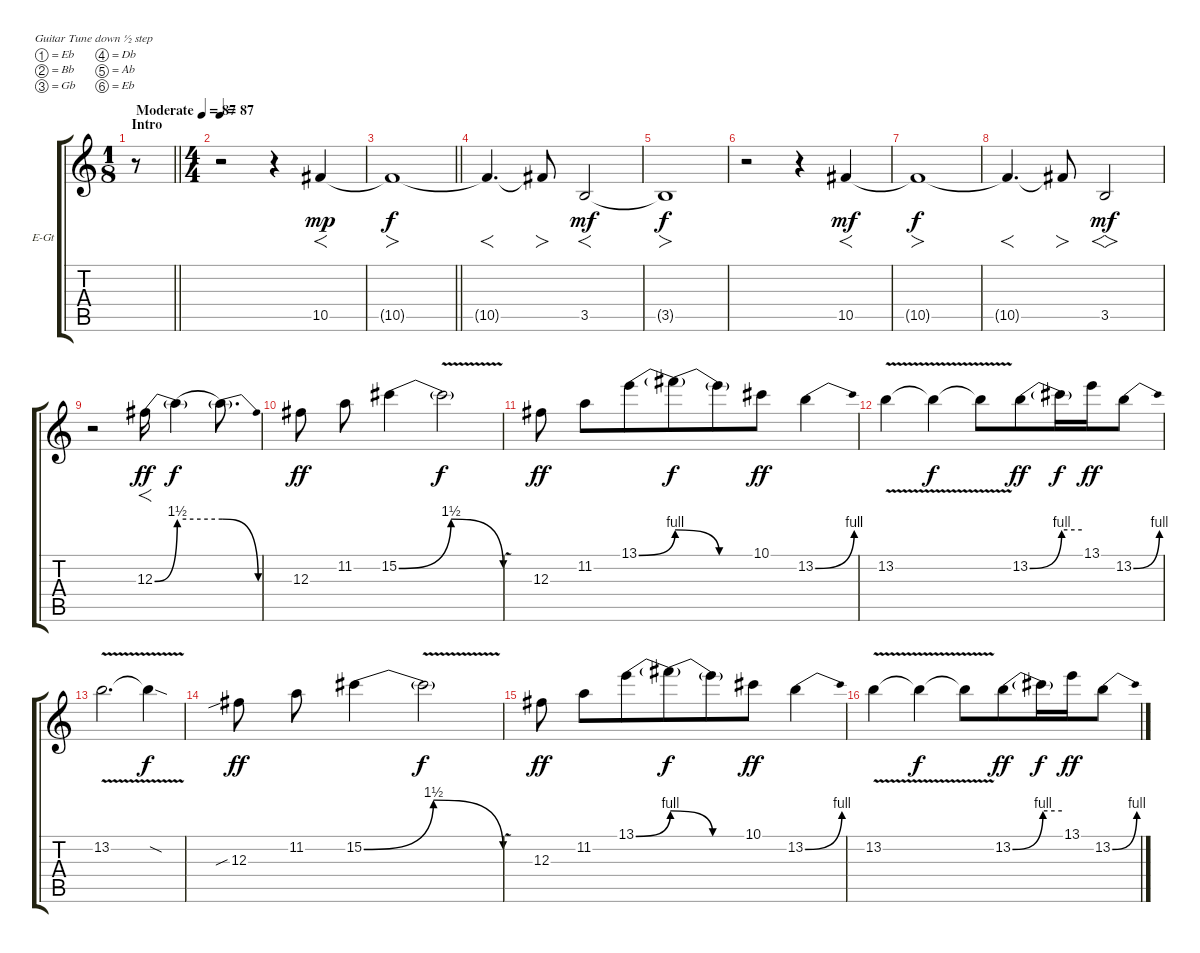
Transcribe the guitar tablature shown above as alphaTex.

\bracketExtendMode groupsimilarinstruments
\firstSystemTrackNameOrientation horizontal
\otherSystemsTrackNameOrientation horizontal
\track ("Slash (Lead Guitar)" "E-Gt") {instrument overdrivenguitar}
\staff {score tabs}
\tuning (Eb4 Bb3 Gb3 Db3 Ab2 Eb2)
\ts (1 8)
\beaming (8 1)
\section ("" "Intro")
\tempo (87 "Moderate")
\clef g2
\barLineRight lightlight
\ks c
r.8{dy mp instrument overdrivenguitar} |
\ts (4 4)
\beaming (8 1 7)
\section ("" "")
\tempo 87
r.2 r.4 10.5.4{f} |
\barLineRight lightlight
10.5{t}.1{fo dy f} |
\section ("" "")
10.5{t}.4{f d} 10.5{t}.8{fo} 3.5.2{f dy mf} |
3.5{t}.1{fo dy f} |
r.2 r.4 10.5.4{f dy mf} |
10.5{t}.1{fo dy f} |
10.5{t}.4{f d} 10.5{t}.8{fo} 3.5.2{vs dy mf} |
r.2 12.3{be (bend 0 0 60 6)}.16{f dy ff} 12.3{be (hold 0 6 60 6) t}.4{dy f} 12.3{be (release 0 6 60 0) t}.8{d} |
12.3.8{dy ff} 11.2.8 15.2{be (bendrelease 0 0 18.599999999999998 6 33 6 50.4 0)}.4 15.2{v t}.2{dy f} |
12.3.8{dy ff} 11.2.8 13.1{be (bend 0 0 60 4)}.8 13.1{be (release 0 4 29.4 0) t}.8{dy f} 13.1{be (hold 0 0 60 0) t}.8 10.1.8{dy ff} 13.2{be (bend 0 0 60 4)}.4 |
13.2{v}.4 13.2{v t}.4{dy f} 13.2{v t}.8 13.2{be (bend 0 0 60 4)}.8{dy ff} 13.2{be (hold 0 4 60 4) t}.16{dy f} 13.1.16{dy ff} 13.2{be (bend 0 0 60 4)}.8 |
13.2{v}.2{d} 13.2{v sod t}.4{dy f} |
12.3{sib}.8{dy ff} 11.2.8 15.2{be (bendrelease 0 0 16.2 6 16.2 6 45.6 0)}.4 15.2{v t}.2{dy f} |
12.3.8{dy ff} 11.2.8 13.1{be (bend 0 0 29.4 4)}.8 13.1{be (release 0 4 36 0) t}.8{dy f} 13.1{be (hold 0 0 60 0) t}.8 10.1.8{dy ff} 13.2{be (bend 0 0 60 4)}.4 |
13.2{v}.4 13.2{v t}.4{dy f} 13.2{v t}.8 13.2{be (bend 0 0 60 4)}.8{dy ff} 13.2{be (hold 0 4 60 4) t}.16{dy f} 13.1.16{dy ff} 13.2{be (bend 0 0 60 4)}.8
